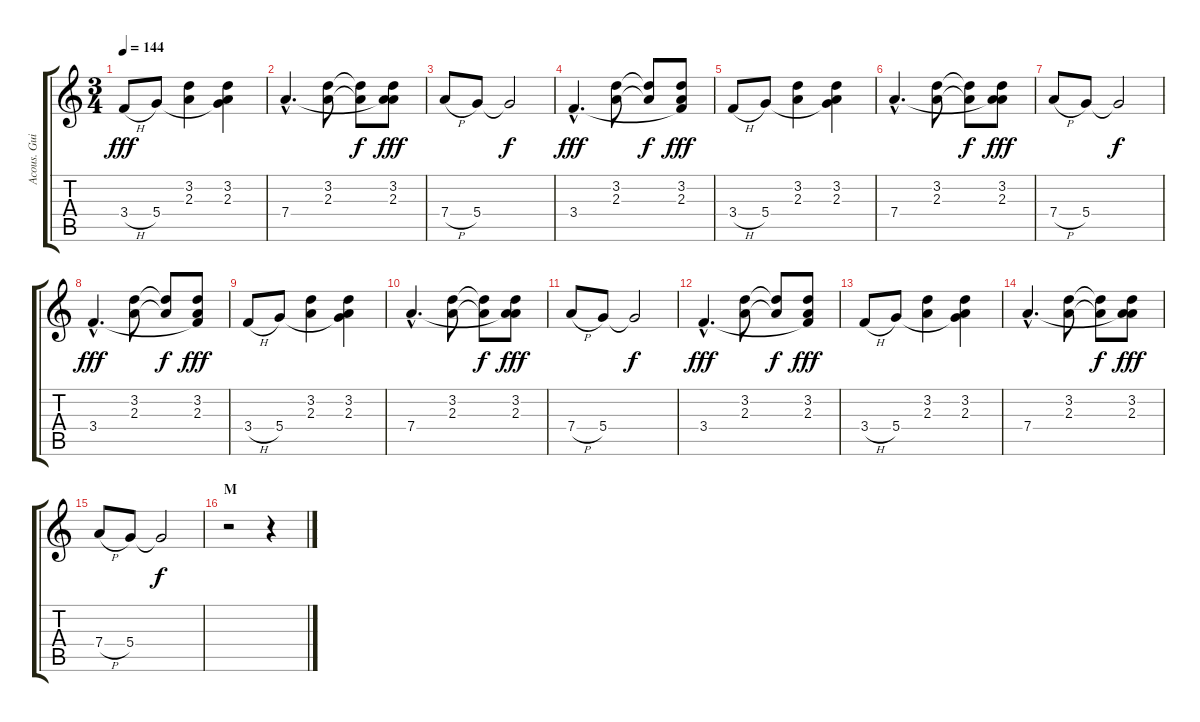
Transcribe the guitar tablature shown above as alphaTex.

\track ("Acous. Guitar" "Acous. Gui") {instrument acousticguitarsteel}
\staff {score tabs}
\tuning (E4 B3 G3 D3 A2 E2) {hide}
\ts (3 4)
\tempo 144
\clef g2
\ks c
3.4{h}.8{dy fff} 5.4.8 (3.2 2.3).4 (3.2 2.3 5.4{t}).4 |
7.4{hac}.4{d} (3.2 2.3).8 (3.2{t} 2.3{t}).8{dy f} (3.2 2.3 7.4{t}).8{dy fff} |
7.4{h}.8 5.4.8 5.4{t}.2{dy f} |
3.4{hac}.4{d dy fff} (3.2 2.3).8 (3.2{t} 2.3{t}).8{dy f} (3.2 2.3 3.4{t}).8{dy fff} |
3.4{h}.8 5.4.8 (3.2 2.3).4 (3.2 2.3 5.4{t}).4 |
7.4{hac}.4{d} (3.2 2.3).8 (3.2{t} 2.3{t}).8{dy f} (3.2 2.3 7.4{t}).8{dy fff} |
7.4{h}.8 5.4.8 5.4{t}.2{dy f} |
3.4{hac}.4{d dy fff} (3.2 2.3).8 (3.2{t} 2.3{t}).8{dy f} (3.2 2.3 3.4{t}).8{dy fff} |
3.4{h}.8 5.4.8 (3.2 2.3).4 (3.2 2.3 5.4{t}).4 |
7.4{hac}.4{d} (3.2 2.3).8 (3.2{t} 2.3{t}).8{dy f} (3.2 2.3 7.4{t}).8{dy fff} |
7.4{h}.8 5.4.8 5.4{t}.2{dy f} |
3.4{hac}.4{d dy fff} (3.2 2.3).8 (3.2{t} 2.3{t}).8{dy f} (3.2 2.3 3.4{t}).8{dy fff} |
3.4{h}.8 5.4.8 (3.2 2.3).4 (3.2 2.3 5.4{t}).4 |
7.4{hac}.4{d} (3.2 2.3).8 (3.2{t} 2.3{t}).8{dy f} (3.2 2.3 7.4{t}).8{dy fff} |
7.4{h}.8 5.4.8 5.4{t}.2{dy f} |
\section ("" "M")
r.2 r.4
